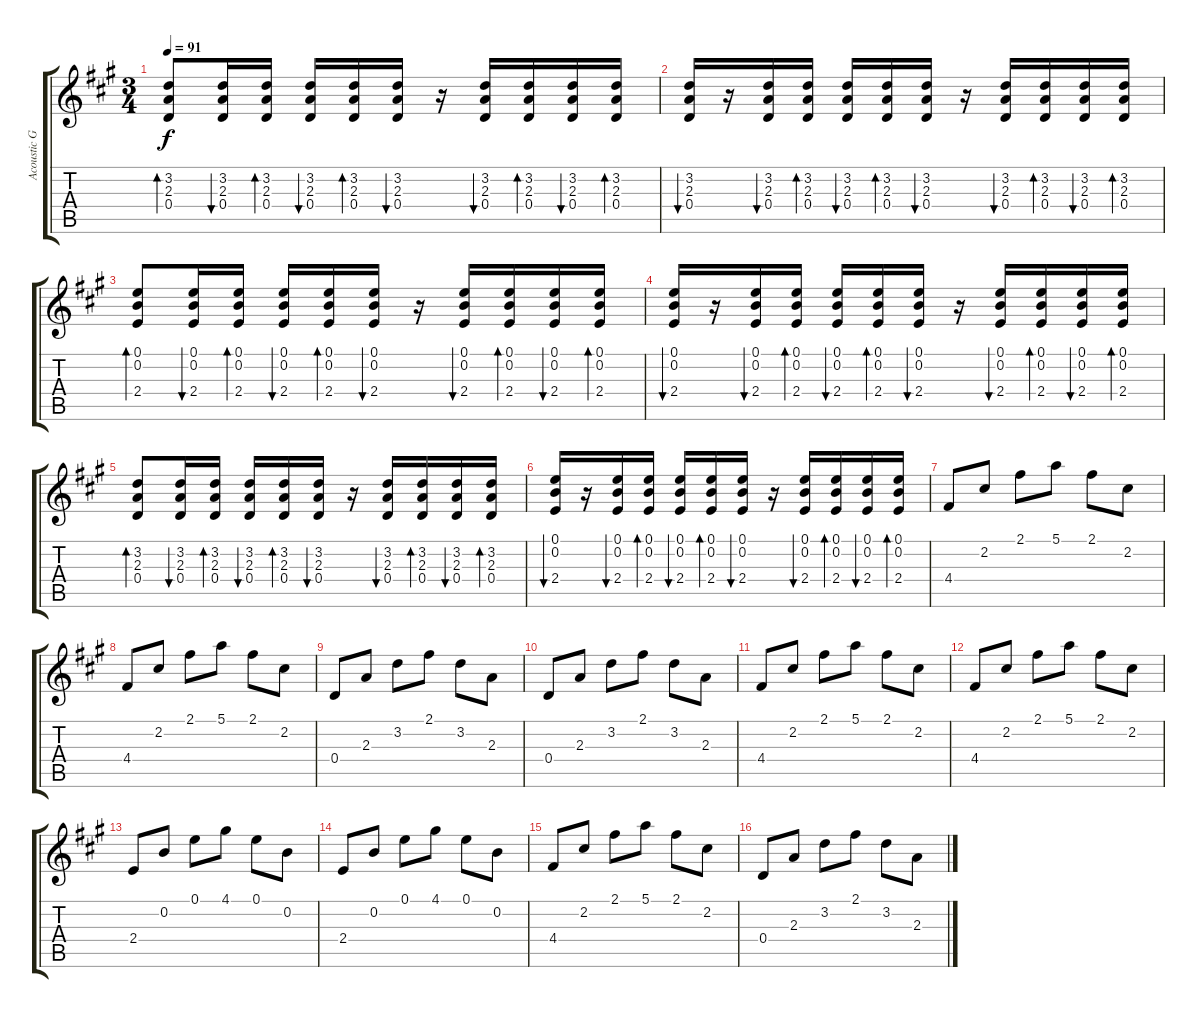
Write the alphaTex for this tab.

\track ("Acoustic Guitar 2" "Acoustic G") {instrument acousticguitarsteel}
\staff {score tabs}
\tuning (E4 B3 G3 D3 A2 E2) {hide}
\ts (3 4)
\tempo 91
\clef g2
\ks a
(3.2 2.3 0.4).8{bd 60 dy f} (3.2 2.3 0.4).16{bu 60} (3.2 2.3 0.4).16{bd 60} (3.2 2.3 0.4).16{bu 60} (3.2 2.3 0.4).16{bd 60} (3.2 2.3 0.4).16{bu 60} r.16 (3.2 2.3 0.4).16{bu 60} (3.2 2.3 0.4).16{bd 60} (3.2 2.3 0.4).16{bu 60} (3.2 2.3 0.4).16{bd 60} |
(3.2 2.3 0.4).16{bu 60} r.16 (3.2 2.3 0.4).16{bu 60} (3.2 2.3 0.4).16{bd 60} (3.2 2.3 0.4).16{bu 60} (3.2 2.3 0.4).16{bd 60} (3.2 2.3 0.4).16{bu 60} r.16 (3.2 2.3 0.4).16{bu 60} (3.2 2.3 0.4).16{bd 60} (3.2 2.3 0.4).16{bu 60} (3.2 2.3 0.4).16{bd 60} |
(0.1 0.2 2.4).8{bd 60} (0.1 0.2 2.4).16{bu 60} (0.1 0.2 2.4).16{bd 60} (0.1 0.2 2.4).16{bu 60} (0.1 0.2 2.4).16{bd 60} (0.1 0.2 2.4).16{bu 60} r.16 (0.1 0.2 2.4).16{bu 60} (0.1 0.2 2.4).16{bd 60} (0.1 0.2 2.4).16{bu 60} (0.1 0.2 2.4).16{bd 60} |
(0.1 0.2 2.4).16{bu 60} r.16 (0.1 0.2 2.4).16{bu 60} (0.1 0.2 2.4).16{bd 60} (0.1 0.2 2.4).16{bu 60} (0.1 0.2 2.4).16{bd 60} (0.1 0.2 2.4).16{bu 60} r.16 (0.1 0.2 2.4).16{bu 60} (0.1 0.2 2.4).16{bd 60} (0.1 0.2 2.4).16{bu 60} (0.1 0.2 2.4).16{bd 60} |
(3.2 2.3 0.4).8{bd 60} (3.2 2.3 0.4).16{bu 60} (3.2 2.3 0.4).16{bd 60} (3.2 2.3 0.4).16{bu 60} (3.2 2.3 0.4).16{bd 60} (3.2 2.3 0.4).16{bu 60} r.16 (3.2 2.3 0.4).16{bu 60} (3.2 2.3 0.4).16{bd 60} (3.2 2.3 0.4).16{bu 60} (3.2 2.3 0.4).16{bd 60} |
(0.1 0.2 2.4).16{bu 60} r.16 (0.1 0.2 2.4).16{bu 60} (0.1 0.2 2.4).16{bd 60} (0.1 0.2 2.4).16{bu 60} (0.1 0.2 2.4).16{bd 60} (0.1 0.2 2.4).16{bu 60} r.16 (0.1 0.2 2.4).16{bu 60} (0.1 0.2 2.4).16{bd 60} (0.1 0.2 2.4).16{bu 60} (0.1 0.2 2.4).16{bd 60} |
4.4.8 2.2.8 2.1.8 5.1.8 2.1.8 2.2.8 |
4.4.8 2.2.8 2.1.8 5.1.8 2.1.8 2.2.8 |
0.4.8 2.3.8 3.2.8 2.1.8 3.2.8 2.3.8 |
0.4.8 2.3.8 3.2.8 2.1.8 3.2.8 2.3.8 |
4.4.8 2.2.8 2.1.8 5.1.8 2.1.8 2.2.8 |
4.4.8 2.2.8 2.1.8 5.1.8 2.1.8 2.2.8 |
2.4.8 0.2.8 0.1.8 4.1.8 0.1.8 0.2.8 |
2.4.8 0.2.8 0.1.8 4.1.8 0.1.8 0.2.8 |
4.4.8 2.2.8 2.1.8 5.1.8 2.1.8 2.2.8 |
0.4.8 2.3.8 3.2.8 2.1.8 3.2.8 2.3.8
